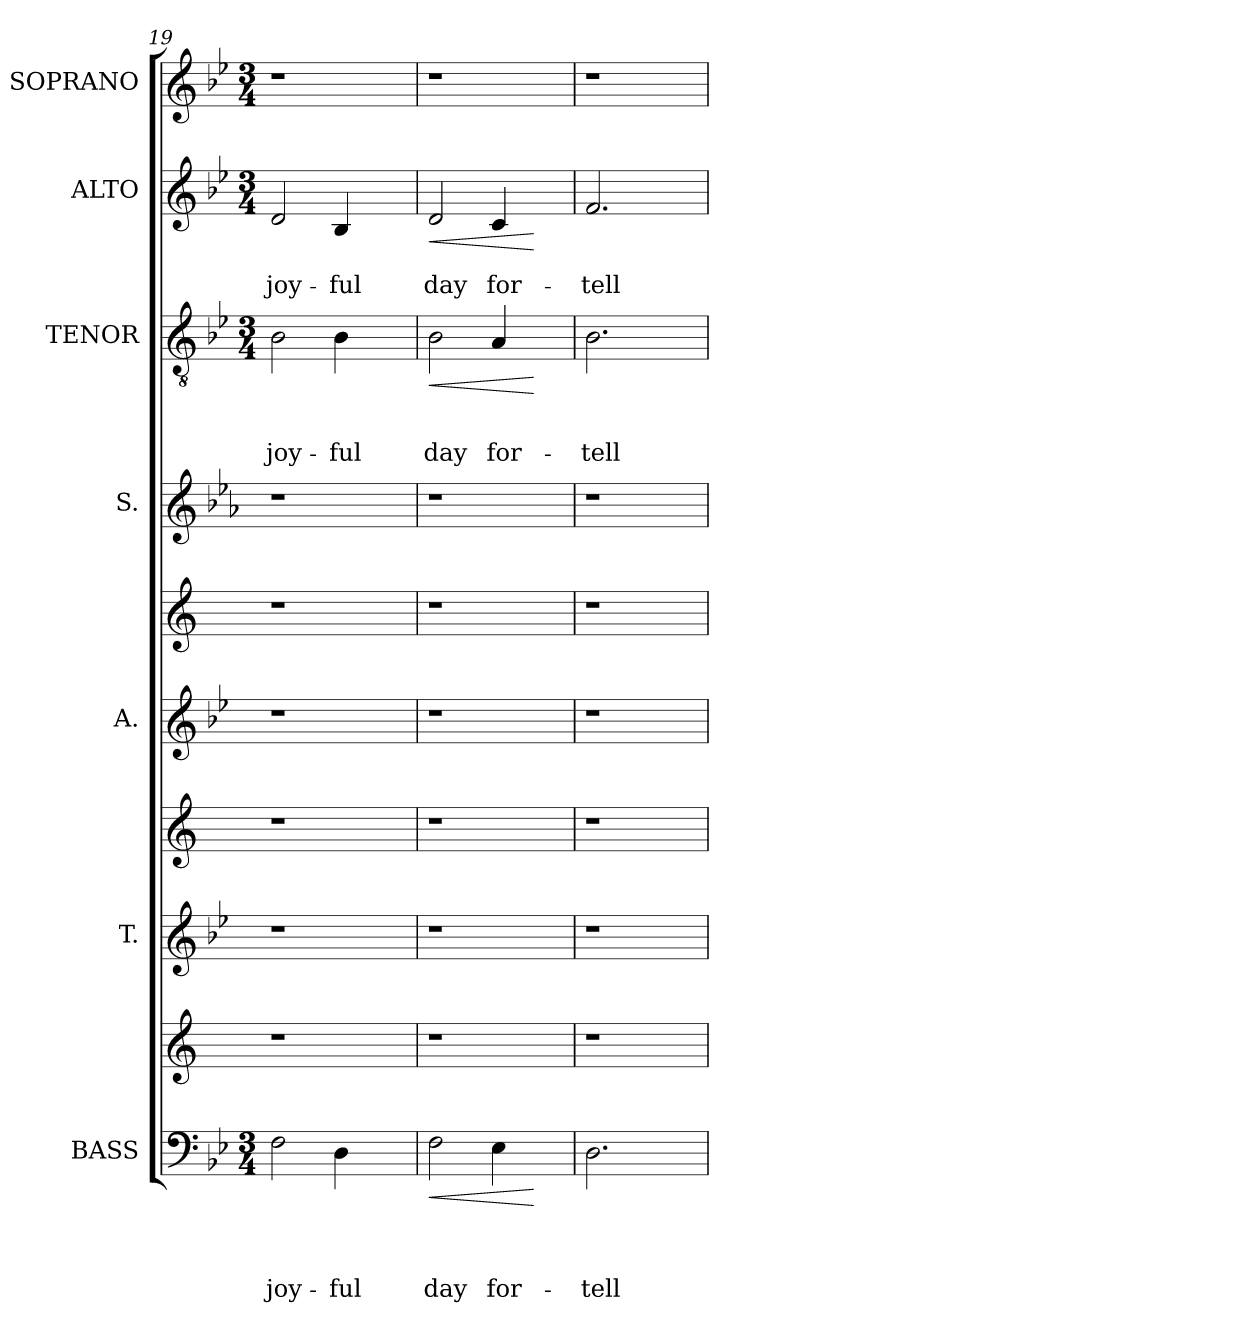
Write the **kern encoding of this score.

**kern	**text	**text	**text	**text	**dynam	**kern	**kern	**kern	**kern	**kern	**kern	**kern	**text	**text	**text	**dynam	**kern	**text	**text	**dynam	**kern
*part10	*part10	*part10	*part10	*part10	*part10	*part9	*part8	*part7	*part6	*part5	*part4	*part3	*part3	*part3	*part3	*part3	*part2	*part2	*part2	*part2	*part1
*staff10	*staff10	*staff10	*staff10	*staff10	*staff10	*staff9	*staff8	*staff7	*staff6	*staff5	*staff4	*staff3	*staff3	*staff3	*staff3	*staff3	*staff2	*staff2	*staff2	*staff2	*staff1
*I"BASS	*	*	*	*	*	*	*I"T.	*	*I"A.	*	*I"S.	*I"TENOR	*	*	*	*	*I"ALTO	*	*	*	*I"SOPRANO
*I'B.	*	*	*	*	*	*	*I'T.	*	*I'A.	*	*I'S.	*I'T.	*	*	*	*	*I'A.	*	*	*	*I'S.
*clefF4	*	*	*	*	*	*clefG2	*clefG2	*clefG2	*clefG2	*clefG2	*clefG2	*clefGv2	*	*	*	*	*clefG2	*	*	*	*clefG2
*	*	*	*	*	*	*ITrd1c2	*	*ITrd1c2	*	*ITrd1c2	*ITrd3c5	*	*	*	*	*	*	*	*	*	*
*k[b-e-]	*	*	*	*	*	*k[b-e-]	*k[b-e-]	*k[b-e-]	*k[b-e-]	*k[b-e-]	*k[b-e-]	*k[b-e-]	*	*	*	*	*k[b-e-]	*	*	*	*k[b-e-]
*B-:	*	*	*	*	*	*B-:	*B-:	*B-:	*B-:	*B-:	*B-:	*B-:	*	*	*	*	*B-:	*	*	*	*B-:
*M3/4	*	*	*	*	*	*	*	*	*	*	*	*M3/4	*	*	*	*	*M3/4	*	*	*	*M3/4
=19	=19	=19	=19	=19	=19	=19	=19	=19	=19	=19	=19	=19	=19	=19	=19	=19	=19	=19	=19	=19	=19
!	!	!	!	!LO:LY:b	!	!	!	!	!	!	!	!	!	!	!LO:LY:b	!	!	!	!LO:LY:b	!	!LO:N:vis=1
2F\	.	.	.	joy-	.	1r	1r	1r	1r	1r	1r	2B-\	.	.	joy-	.	2d/	.	joy-	.	2.r
!	!	!	!	!LO:LY:b	!	!	!	!	!	!	!	!	!	!	!LO:LY:b	!	!	!	!LO:LY:b	!	!
4D\	.	.	.	-ful	.	.	.	.	.	.	.	4B-\	.	.	-ful	.	4B-/	.	-ful	.	.
4ryy	.	.	.	.	.	.	.	.	.	.	.	4ryy	.	.	.	.	4ryy	.	.	.	4ryy
=20	=20	=20	=20	=20	=20	=20	=20	=20	=20	=20	=20	=20	=20	=20	=20	=20	=20	=20	=20	=20	=20
!	!	!	!	!LO:LY:b	!LO:HP:b	!	!	!	!	!	!	!	!	!	!LO:LY:b	!LO:HP:b	!	!	!LO:LY:b	!LO:HP:b	!LO:N:vis=1
2F\	.	.	.	day	<	1r	1r	1r	1r	1r	1r	2B-\	.	.	day	<	2d/	.	day	<	2.r
!	!	!	!	!LO:LY:b	!	!	!	!	!	!	!	!	!	!	!LO:LY:b	!	!	!	!LO:LY:b	!	!
4E-\	.	.	.	for-	.	.	.	.	.	.	.	4A/	.	.	for-	.	4c/	.	for-	.	.
4ryy	.	.	.	.	[	.	.	.	.	.	.	4ryy	.	.	.	[	4ryy	.	.	[	4ryy
=21	=21	=21	=21	=21	=21	=21	=21	=21	=21	=21	=21	=21	=21	=21	=21	=21	=21	=21	=21	=21	=21
!	!	!	!	!LO:LY:b	!	!	!	!	!	!	!	!	!	!	!LO:LY:b	!	!	!	!LO:LY:b	!	!LO:N:vis=1
2.D\	.	.	.	-tell-	.	1r	1r	1r	1r	1r	1r	2.B-\	.	.	-tell-	.	2.f/	.	-tell-	.	2.r
4ryy	.	.	.	.	.	.	.	.	.	.	.	4ryy	.	.	.	.	4ryy	.	.	.	4ryy
=	=	=	=	=	=	=	=	=	=	=	=	=	=	=	=	=	=	=	=	=	=
*-	*-	*-	*-	*-	*-	*-	*-	*-	*-	*-	*-	*-	*-	*-	*-	*-	*-	*-	*-	*-	*-
